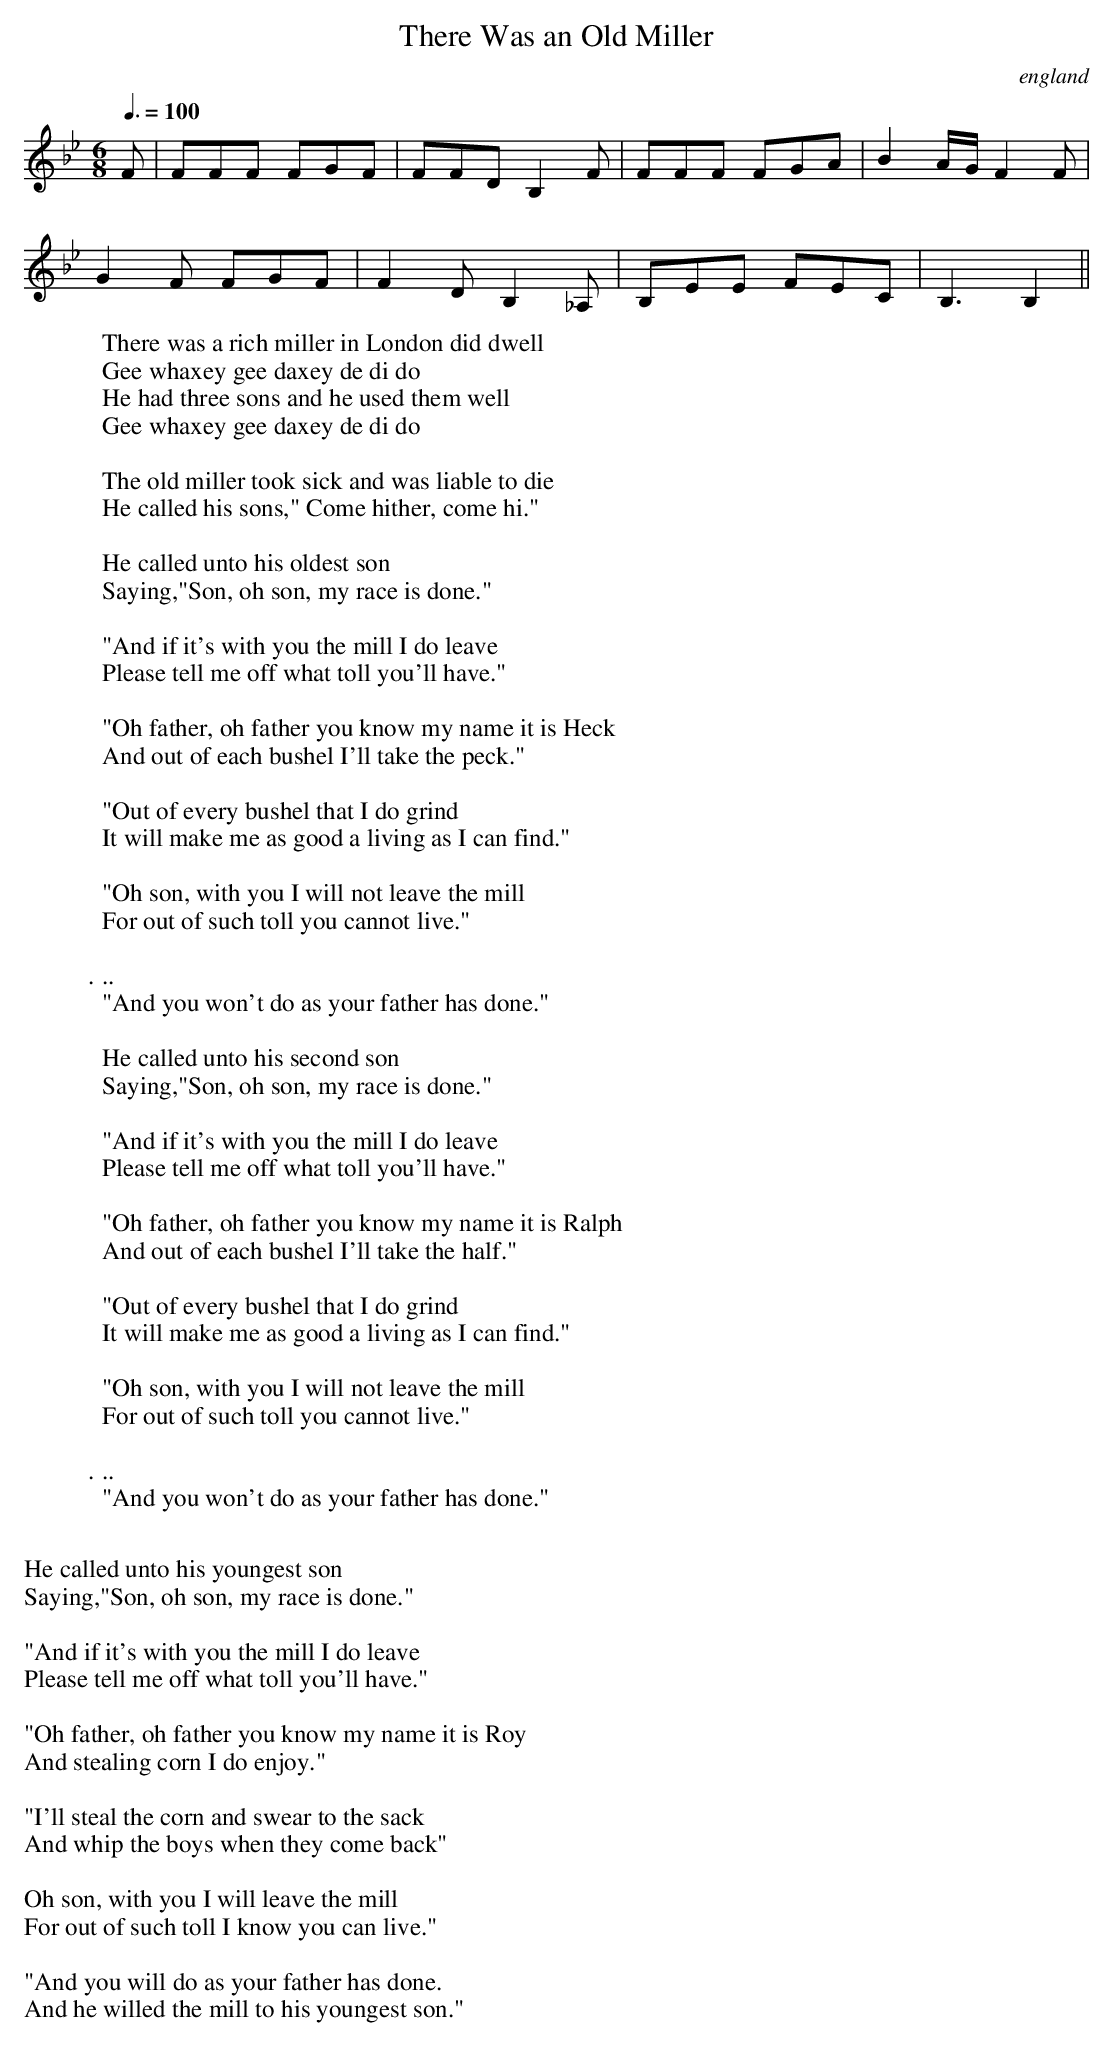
X:1
T:There Was an Old Miller
O:england
M:6/8
L:1/8
Q:3/8=100
W:There was a rich miller in London did dwell
W:Gee whaxey gee daxey de di do
W:He had three sons and he used them well
W:Gee whaxey gee daxey de di do
W:
W:The old miller took sick and was liable to die
W:He called his sons," Come hither, come hi."
W:
W:He called unto his oldest son
W:Saying,"Son, oh son, my race is done."
W:
W:"And if it's with you the mill I do leave
W:Please tell me off what toll you'll have."
W:
W:"Oh father, oh father you know my name it is Heck
W:And out of each bushel I'll take the peck."
W:
W:"Out of every bushel that I do grind
W:It will make me as good a living as I can find."
W:
W:"Oh son, with you I will not leave the mill
W:For out of such toll you cannot live."
W:
W:...
W:"And you won't do as your father has done."
W:
W:He called unto his second son
W:Saying,"Son, oh son, my race is done."
W:
W:"And if it's with you the mill I do leave
W:Please tell me off what toll you'll have."
W:
W:"Oh father, oh father you know my name it is Ralph
W:And out of each bushel I'll take the half."
W:
W:"Out of every bushel that I do grind
W:It will make me as good a living as I can find."
W:
W:"Oh son, with you I will not leave the mill
W:For out of such toll you cannot live."
W:
W:...
W:"And you won't do as your father has done."
W:
W:He called unto his youngest son
W:Saying,"Son, oh son, my race is done."
W:
W:"And if it's with you the mill I do leave
W:Please tell me off what toll you'll have."
W:
W:"Oh father, oh father you know my name it is Roy
W:And stealing corn I do enjoy."
W:
W:"I'll steal the corn and swear to the sack
W:And whip the boys when they come back"
W:
W:Oh son, with you I will leave the mill
W:For out of such toll I know you can live."
W:
W:"And you will do as your father has done.
W:And he willed the mill to his youngest son."
K:Bb
F|FFF FGF|FFD B,2F|FFF FGA|B2-A/-G/ F2F|
G2F FGF|F2D B,2_A,|B,EE FEC|B,3 B,2||
